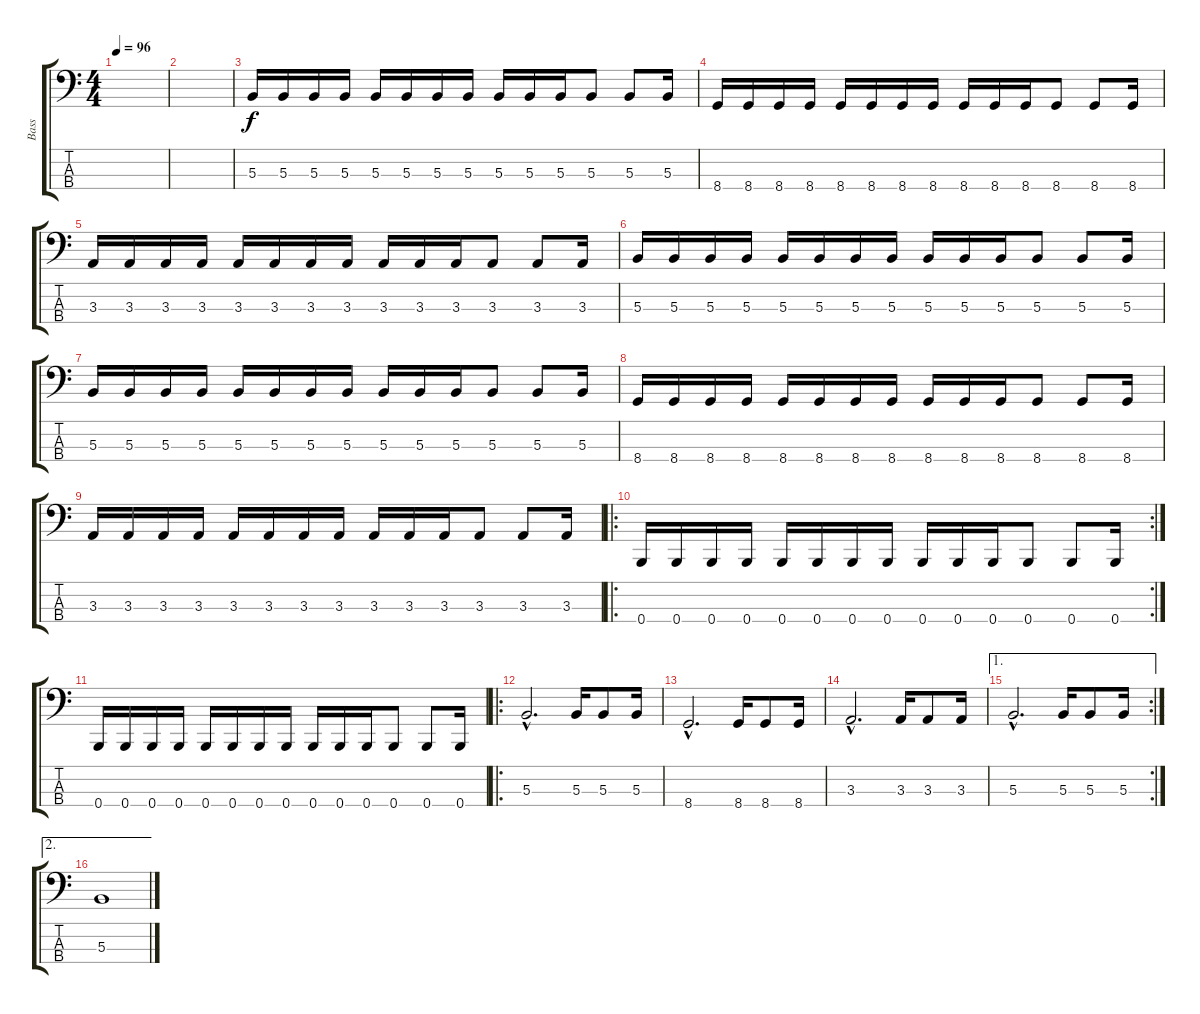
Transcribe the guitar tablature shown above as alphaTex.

\track ("Bass" "Bass") {instrument slapbass1}
\staff {score tabs}
\tuning (E2 B1 Gb1 B0) {hide}
\ts (4 4)
\tempo 96
\clef f4
\ks c
|
|
5.3.16 5.3.16 5.3.16 5.3.16 5.3.16 5.3.16 5.3.16 5.3.16 5.3.16 5.3.16 5.3.16 5.3.8 5.3.8 5.3.16 |
8.4.16 8.4.16 8.4.16 8.4.16 8.4.16 8.4.16 8.4.16 8.4.16 8.4.16 8.4.16 8.4.16 8.4.8 8.4.8 8.4.16 |
3.3.16 3.3.16 3.3.16 3.3.16 3.3.16 3.3.16 3.3.16 3.3.16 3.3.16 3.3.16 3.3.16 3.3.8 3.3.8 3.3.16 |
5.3.16 5.3.16 5.3.16 5.3.16 5.3.16 5.3.16 5.3.16 5.3.16 5.3.16 5.3.16 5.3.16 5.3.8 5.3.8 5.3.16 |
5.3.16 5.3.16 5.3.16 5.3.16 5.3.16 5.3.16 5.3.16 5.3.16 5.3.16 5.3.16 5.3.16 5.3.8 5.3.8 5.3.16 |
8.4.16 8.4.16 8.4.16 8.4.16 8.4.16 8.4.16 8.4.16 8.4.16 8.4.16 8.4.16 8.4.16 8.4.8 8.4.8 8.4.16 |
3.3.16 3.3.16 3.3.16 3.3.16 3.3.16 3.3.16 3.3.16 3.3.16 3.3.16 3.3.16 3.3.16 3.3.8 3.3.8 3.3.16 |
\ro
\rc 2
0.4.16 0.4.16 0.4.16 0.4.16 0.4.16 0.4.16 0.4.16 0.4.16 0.4.16 0.4.16 0.4.16 0.4.8 0.4.8 0.4.16 |
0.4.16 0.4.16 0.4.16 0.4.16 0.4.16 0.4.16 0.4.16 0.4.16 0.4.16 0.4.16 0.4.16 0.4.8 0.4.8 0.4.16 |
\ro
5.3{hac}.2{d} 5.3.16 5.3.8 5.3.16 |
8.4{hac}.2{d} 8.4.16 8.4.8 8.4.16 |
3.3{hac}.2{d} 3.3.16 3.3.8 3.3.16 |
\ae 1
\rc 2
5.3{hac}.2{d} 5.3.16 5.3.8 5.3.16 |
\ae 2
5.3.1
